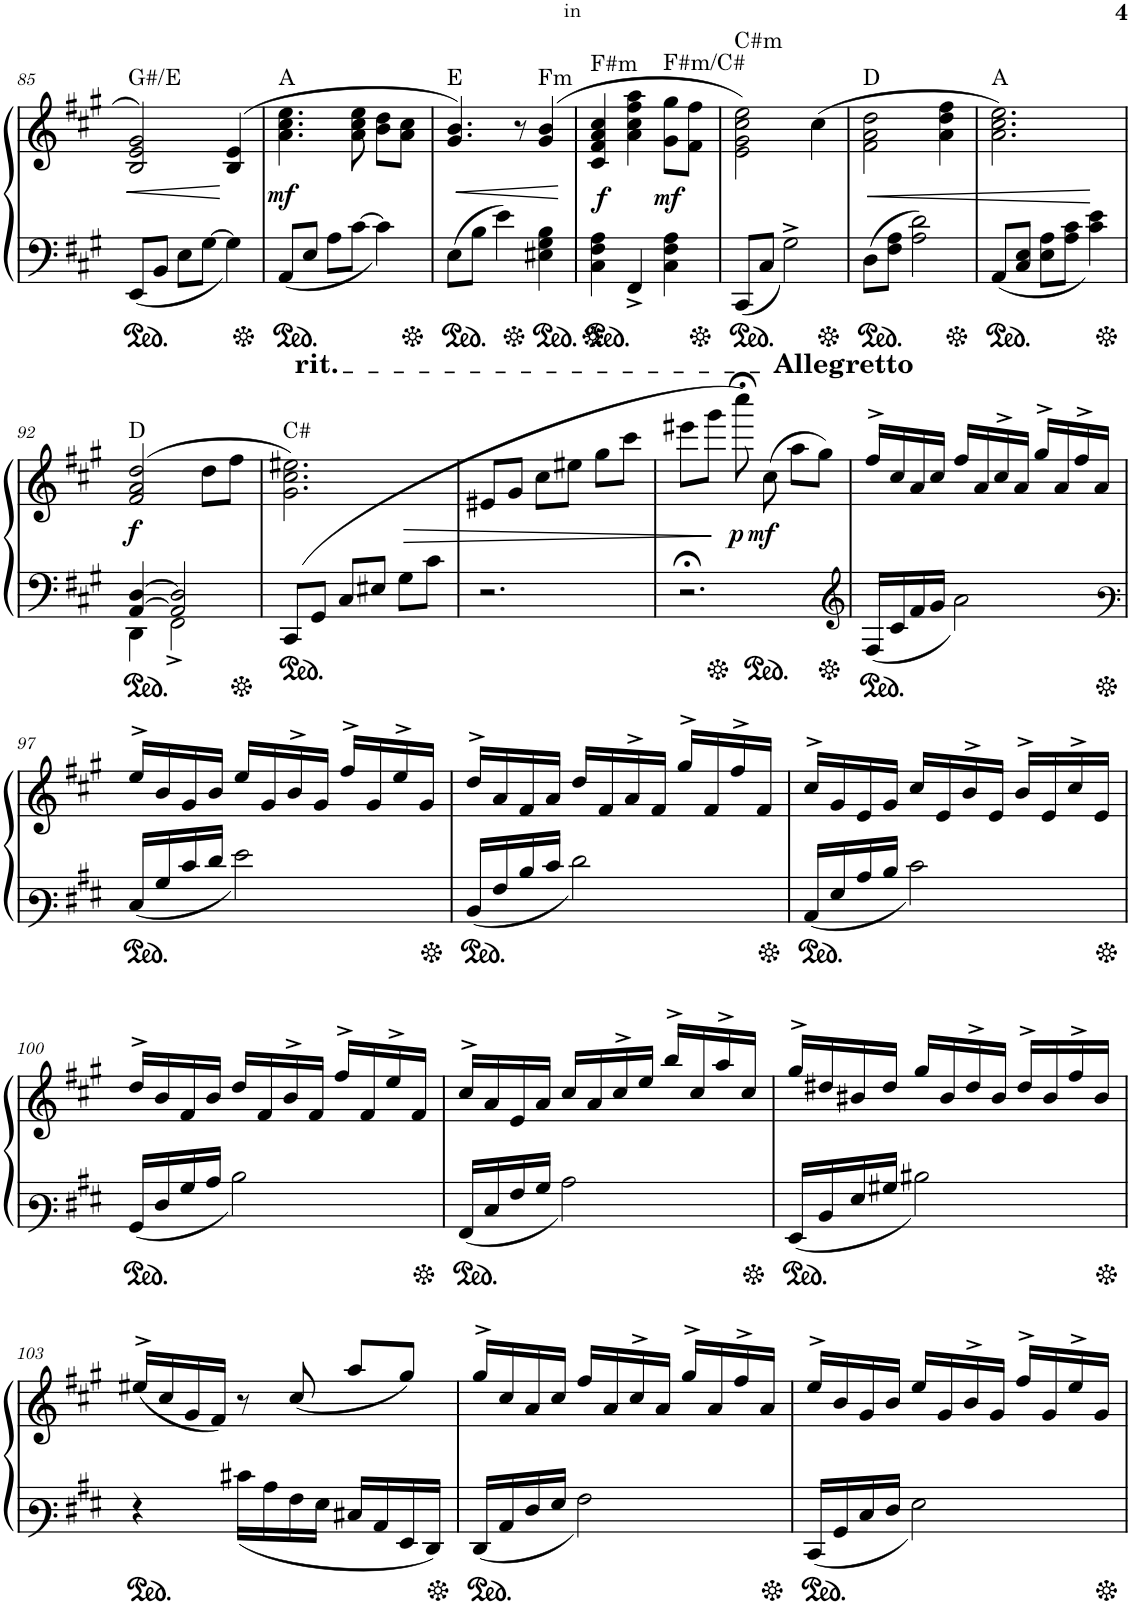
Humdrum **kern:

**kern	**kern	**dynam
*part1	*part1	*part1
*staff2	*staff1	*staff1/2
*I"Piano	*	*
!!LO:PB:g=z
*clefF4	*clefG2	*
*k[f#c#g#]	*k[f#c#g#]	*
*M3/4	*M3/4	*
=85	=85	=85
!	!LO:TX:a:t=G#/E	!
!	!	!LO:HP:b=2
8EE/L	2B/ 2e/ 2g#/	<
8BB/J	.	.
8E\L	.	.
[8G#\J	.	.
4G#\]	(4B/ 4e/	.
=86	=86	=86
!	!LO:TX:a:t=A	!
!	!	!LO:DY:a
8AA/L	4.a\ 4.cc#\ 4.ee\	mf
8E/J	.	.
8A\L	.	.
[8c#\J	8a\ 8cc#\ 8ee\	.
4c#\]	8b\ 8dd\L	.
.	8a\ 8cc#\J	.
=87	=87	=87
!	!LO:TX:a:t=E	!
!	!	!LO:HP:b
8E\L	4.g#/ 4.b/)	<
8B\J	.	.
4e\	.	.
.	8r	.
!	!LO:TX:a:t=Fm	!
4E#X\ 4G#\ 4B\	(4g#/ 4b/	.
.	.	[
=88	=88	=88
!	!LO:TX:a:t=F#m	!
!	!	!LO:DY:a
4C#\ 4F#\ 4A\	4c#/ 4f#/ 4a/ 4cc#/	f
4FF#^/	4a\ 4cc#\ 4ff#\ 4aa\	.
!	!LO:TX:a:t=F#m/C#	!
!	!	!LO:DY:a=2
4C#\ 4F#\ 4A\	8g#\ 8gg#\L	mf
.	8f#\ 8ff#\J	.
=89	=89	=89
!	!LO:TX:a:t=C#m	!
8CC#/L	2e\ 2g#\ 2cc#\ 2ee\)	.
8C#/J	.	.
2G#^\	.	.
.	(4cc#\	.
=90	=90	=90
!	!LO:TX:a:t=D	!
8D\L	2f#\ 2a\ 2dd\	.
!	!	!LO:HP:b=2
8F#\ 8A\J	.	<
2A\ 2d\	.	.
.	4a\ 4dd\ 4ff#\	.
=91	=91	=91
!	!LO:TX:a:t=A	!
8AA/L	2.a\ 2.cc#\ 2.ee\)	.
8C#/ 8E/J	.	.
8E\ 8A\L	.	.
8A\ 8c#\J	.	.
4c#\ 4e\	.	.
.	.	[
!!LO:LB:g=z
=92	=92	=92
*^	*	*
!	!	!LO:TX:a:t=D	!
!	!	!	!LO:DY:a
[>4AA/ [4D/	4DD\	(2f#/ 2a/ 2dd/	f
2AA/] 2D/]	2FF#^\	.	.
.	.	8dd\L	.
.	.	8ff#\J	.
*v	*v	*	*
=93	=93	=93
!	!LO:TX:a:t=C#	!
!	!LO:TX:a:t=rit.	!
8CC#/L	2.g#\ 2.cc#\ 2.ee#X\)	.
(>8GG#/J	.	.
8C#/L	.	.
8E#X/J	.	.
8G#\L	.	.
8c#\J	.	.
=94	=94	=94
2.r	8e#X/L	.
.	8g#/J	.
.	8cc#\L	.
.	8ee#X\J	.
.	8gg#\L	.
.	8ccc#\J	.
=95	=95	=95
2.r;<	8eee#X\L	.
.	8ggg#\J	.
!	!	!LO:DY:n=1:a
.	8cccc#;<\)	[ p
!	!LO:TX:a:B:t=Allegretto	!
!	!	!LO:DY:n=2:b
.	(8cc#\	mf
.	8aa\L	.
.	8gg#\J)	.
=96	=96	=96
*clefG2	*	*
*	*ped	*
16F#/LL	16ff#^>/LL	.
16c#/	16cc#/	.
16f#/	16a/	.
16g#/JJ	16cc#/JJ	.
2a\	16ff#/LL	.
.	16a/	.
.	16cc#^>/	.
.	16a/JJ	.
.	16gg#^>/LL	.
.	16a/	.
.	16ff#^>/	.
.	16a/JJ	.
!!LO:LB:g=z
=97	=97	=97
*clefF3	*	*
*Xped	*	*
16E/LL	16ee^>/LL	.
16B/	16b/	.
16e/	16g#/	.
16f#/JJ	16b/JJ	.
2g#\	16ee/LL	.
.	16g#/	.
.	16b^>/	.
.	16g#/JJ	.
.	16ff#^>/LL	.
.	16g#/	.
.	16ee^>/	.
.	16g#/JJ	.
=98	=98	=98
16D/LL	16dd^>/LL	.
16A/	16a/	.
16d/	16f#/	.
16e/JJ	16a/JJ	.
2f#\	16dd/LL	.
.	16f#/	.
.	16a^>/	.
.	16f#/JJ	.
.	16gg#^>/LL	.
.	16f#/	.
.	16ff#^>/	.
.	16f#/JJ	.
=99	=99	=99
16C#/LL	16cc#^>/LL	.
16G#/	16g#/	.
16c#/	16e/	.
16d/JJ	16g#/JJ	.
2e\	16cc#/LL	.
.	16e/	.
.	16b^>/	.
.	16e/JJ	.
.	16b^>/LL	.
.	16e/	.
.	16cc#^>/	.
.	16e/JJ	.
!!LO:LB:g=z
=100	=100	=100
16BB/LL	16dd^>/LL	.
16F#/	16b/	.
16B/	16f#/	.
16c#/JJ	16b/JJ	.
2d\	16dd/LL	.
.	16f#/	.
.	16b^>/	.
.	16f#/JJ	.
.	16ff#^>/LL	.
.	16f#/	.
.	16ee^>/	.
.	16f#/JJ	.
=101	=101	=101
16AA/LL	16cc#^>/LL	.
16E/	16a/	.
16A/	16e/	.
16B/JJ	16a/JJ	.
2c#\	16cc#/LL	.
.	16a/	.
.	16cc#^>/	.
.	16ee/JJ	.
.	16bb^>/LL	.
.	16cc#/	.
.	16aa^>/	.
.	16cc#/JJ	.
=102	=102	=102
16GG#/LL	16gg#^>/LL	.
16D/	16dd#X/	.
16G#/	16b#X/	.
16B#X/JJ	16dd#/JJ	.
2d#X\	16gg#/LL	.
.	16b#/	.
.	16dd#^>/	.
.	16b#/JJ	.
.	16dd#^>/LL	.
.	16b#/	.
.	16ff#^>/	.
.	16b#/JJ	.
!!LO:LB:g=z
=103	=103	=103
4r	(16ee#X^>/LL	.
.	16cc#/	.
.	16g#/	.
.	16f#/JJ)	.
16e#X\LL	8r	.
16c#\	.	.
16A\	(8cc#/	.
16G#\JJ	.	.
16E#X/LL	8aa/L	.
16C#/	.	.
16GG#/	8gg#/J)	.
16FF#/JJ	.	.
=104	=104	=104
16FF#/LL	16gg#^>/LL	.
16C#/	16cc#/	.
16F#/	16a/	.
16G#/JJ	16cc#/JJ	.
2A\	16ff#/LL	.
.	16a/	.
.	16cc#^>/	.
.	16a/JJ	.
.	16gg#^>/LL	.
.	16a/	.
.	16ff#^>/	.
.	16a/JJ	.
=105	=105	=105
16EE/LL	16ee^>/LL	.
16BB/	16b/	.
16E/	16g#/	.
16F#/JJ	16b/JJ	.
2G#\	16ee/LL	.
.	16g#/	.
.	16b^>/	.
.	16g#/JJ	.
.	16ff#^>/LL	.
.	16g#/	.
.	16ee^>/	.
.	16g#/JJ	.
=	=	=
*-	*-	*-
